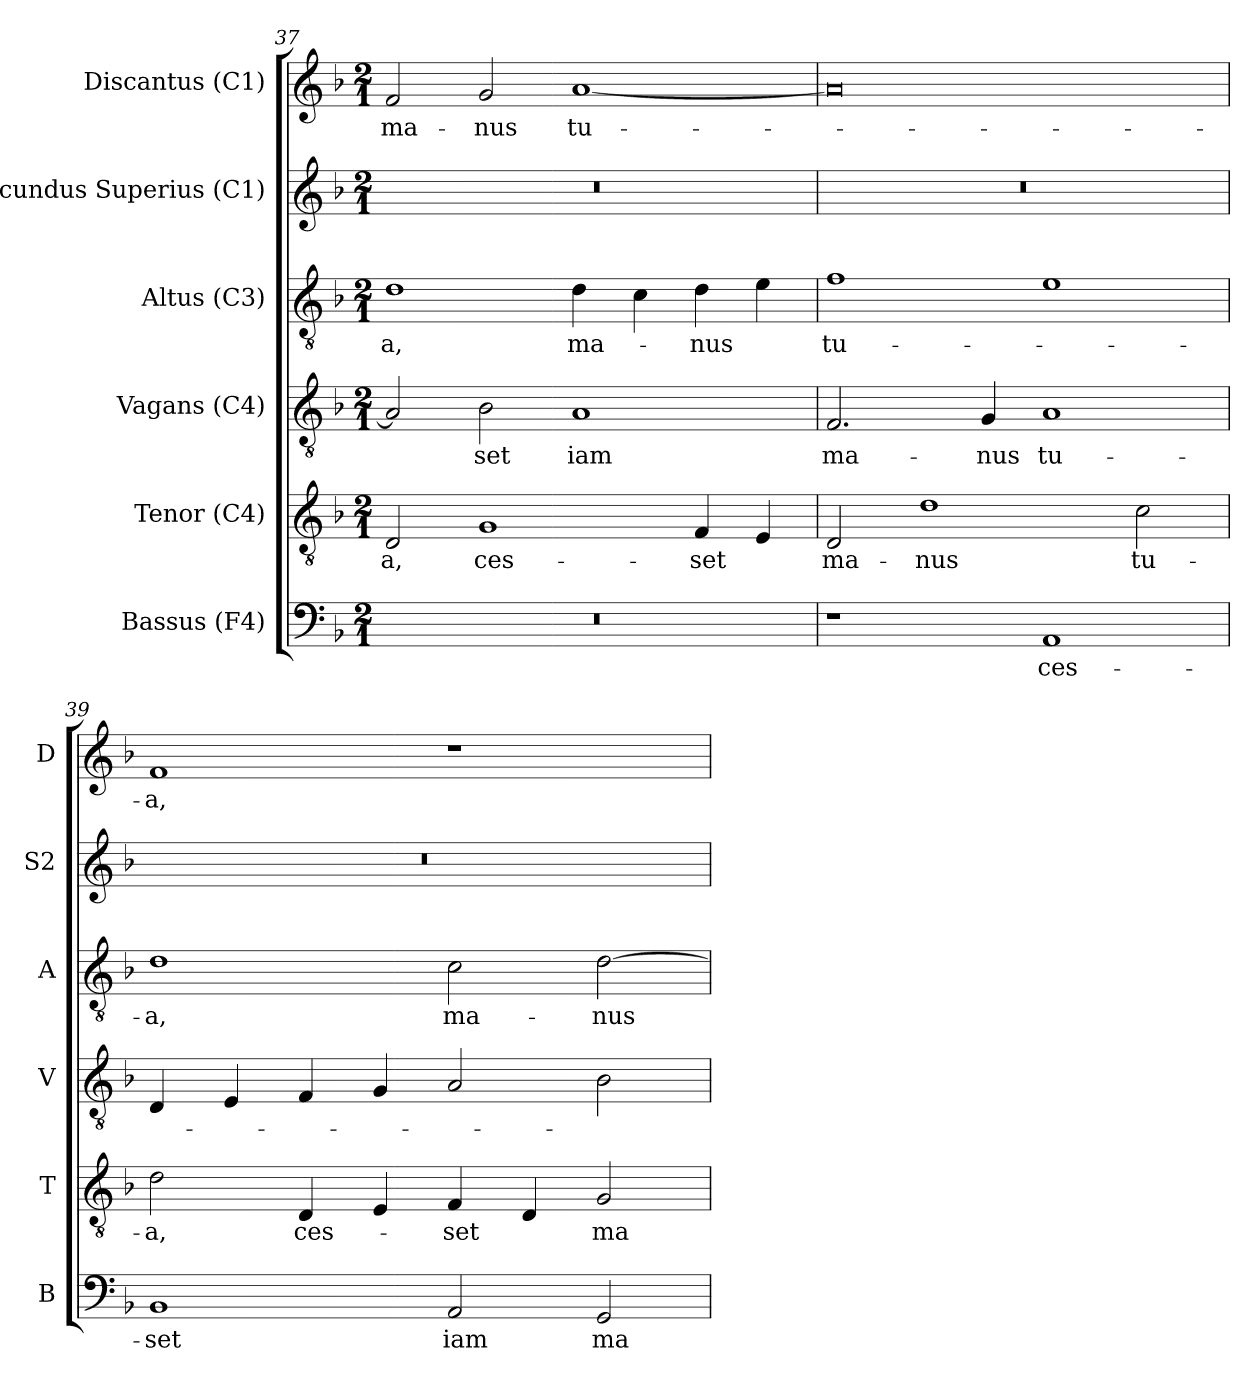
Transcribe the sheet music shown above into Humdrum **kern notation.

**kern	**text	**kern	**text	**kern	**text	**kern	**text	**kern	**kern	**text
*part6	*part6	*part5	*part5	*part4	*part4	*part3	*part3	*part2	*part1	*part1
*staff6	*staff6	*staff5	*staff5	*staff4	*staff4	*staff3	*staff3	*staff2	*staff1	*staff1
*I"Bassus (F4)	*	*I"Tenor (C4)	*	*I"Vagans (C4)	*	*I"Altus (C3)	*	*I"Secundus Superius (C1)	*I"Discantus (C1)	*
*I'B	*	*I'T	*	*I'V	*	*I'A	*	*I'S2	*I'D	*
*clefF4	*	*clefGv2	*	*clefGv2	*	*clefGv2	*	*clefG2	*clefG2	*
*	*	*	*	*ITrd7c12	*	*	*	*	*	*
*k[b-]	*	*k[b-]	*	*k[b-]	*	*k[b-]	*	*k[b-]	*k[b-]	*
*F:	*	*F:	*	*F:	*	*F:	*	*F:	*F:	*
*M2/1	*	*M2/1	*	*M2/1	*	*M2/1	*	*M2/1	*M2/1	*
=37	=37	=37	=37	=37	=37	=37	=37	=37	=37	=37
!LO:N:vis=1	!	!	!	!	!	!	!	!	!	!
!	!	!	!LO:LY:b:color=#000000	!	!	!	!	!	!	!
!	!	!	!	!	!	!	!LO:LY:b:color=#000000	!LO:N:vis=1	!	!
!	!	!	!	!	!	!	!	!	!	!LO:LY:b:color=#000000
0r	.	2Di/	-a,	2AAi/]	.	1di	-a,	0r	2fi/	ma-
!	!	!	!LO:LY:b:color=#000000	!	!	!	!	!	!	!
!	!	!	!	!	!LO:LY:b:color=#000000	!	!	!	!	!
!	!	!	!	!	!	!	!	!	!	!LO:LY:b:color=#000000
.	.	1Gi	ces-	2BB-i\	-set	.	.	.	2gi/	-nus
!	!	!	!	!	!LO:LY:b:color=#000000	!	!	!	!	!
!	!	!	!	!	!	!	!LO:LY:b:color=#000000	!	!	!
!	!	!	!	!	!	!	!	!	!	!LO:LY:b:color=#000000
.	.	.	.	1AAi	iam	4di\	ma-	.	[1ai	tu-
.	.	.	.	.	.	4ci\	.	.	.	.
!	!	!	!LO:LY:b:color=#000000	!	!	!	!	!	!	!
!	!	!	!	!	!	!	!LO:LY:b:color=#000000	!	!	!
.	.	4Fi/	-set	.	.	4di\	-nus	.	.	.
.	.	4Ei/	.	.	.	4ei\	.	.	.	.
=38	=38	=38	=38	=38	=38	=38	=38	=38	=38	=38
!	!	!	!LO:LY:b:color=#000000	!	!	!	!	!	!	!
!	!	!	!	!	!LO:LY:b:color=#000000	!	!	!	!	!
!	!	!	!	!	!	!	!LO:LY:b:color=#000000	!LO:N:vis=1	!	!
1r	.	2Di/	ma-	2.FFi/	ma-	1fi	tu-	0r	0ai]	.
!	!	!	!LO:LY:b:color=#000000	!	!	!	!	!	!	!
.	.	1di	-nus	.	.	.	.	.	.	.
!	!	!	!	!	!LO:LY:b:color=#000000	!	!	!	!	!
.	.	.	.	4GGi/	-nus	.	.	.	.	.
!	!LO:LY:b:color=#000000	!	!	!	!	!	!	!	!	!
!	!	!	!	!	!LO:LY:b:color=#000000	!	!	!	!	!
1AAi	ces-	.	.	1AAi	tu-	1ei	.	.	.	.
!	!	!	!LO:LY:b:color=#000000	!	!	!	!	!	!	!
.	.	2ci\	tu-	.	.	.	.	.	.	.
=39	=39	=39	=39	=39	=39	=39	=39	=39	=39	=39
!	!LO:LY:b:color=#000000	!	!	!	!	!	!	!	!	!
!	!	!	!LO:LY:b:color=#000000	!	!	!	!	!	!	!
!	!	!	!	!	!	!	!LO:LY:b:color=#000000	!LO:N:vis=1	!	!
!	!	!	!	!	!	!	!	!	!	!LO:LY:b:color=#000000
1BB-i	-set	2di\	-a,	4DDi/	.	1di	-a,	0r	1fi	-a,
.	.	.	.	4EEi/	.	.	.	.	.	.
!	!	!	!LO:LY:b:color=#000000	!	!	!	!	!	!	!
.	.	4Di/	ces-	4FFi/	.	.	.	.	.	.
.	.	4Ei/	.	4GGi/	.	.	.	.	.	.
!	!LO:LY:b:color=#000000	!	!	!	!	!	!	!	!	!
!	!	!	!LO:LY:b:color=#000000	!	!	!	!	!	!	!
!	!	!	!	!	!	!	!LO:LY:b:color=#000000	!	!	!
2AAi/	iam	4Fi/	-set	2AAi/	.	2ci\	ma-	.	1r	.
.	.	4Di/	.	.	.	.	.	.	.	.
!	!LO:LY:b:color=#000000	!	!	!	!	!	!	!	!	!
!	!	!	!LO:LY:b:color=#000000	!	!	!	!	!	!	!
!	!	!	!	!	!	!	!LO:LY:b:color=#000000	!	!	!
2GGi/	ma-	2Gi/	ma-	2BB-i\	.	[2di\	-nus	.	.	.
=	=	=	=	=	=	=	=	=	=	=
*-	*-	*-	*-	*-	*-	*-	*-	*-	*-	*-
